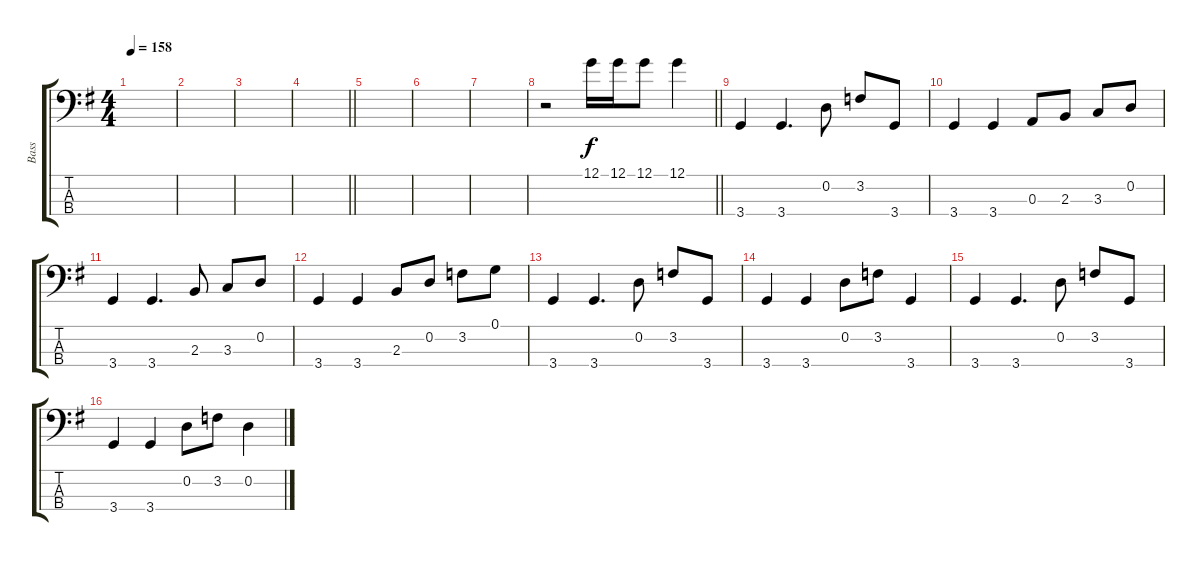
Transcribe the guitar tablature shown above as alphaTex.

\track ("Bass" "Bass") {instrument electricbassfinger}
\staff {score tabs}
\tuning (G2 D2 A1 E1) {hide}
\ts (4 4)
\tempo 158
\clef f4
\ks g
|
|
|
\barLineRight lightlight
|
|
|
|
\barLineRight lightlight
r.2 12.1.16 12.1.16 12.1.8 12.1.4 |
3.4.4 3.4.4{d} 0.2.8 3.2.8 3.4.8 |
3.4.4 3.4.4 0.3.8 2.3.8 3.3.8 0.2.8 |
3.4.4 3.4.4{d} 2.3.8 3.3.8 0.2.8 |
3.4.4 3.4.4 2.3.8 0.2.8 3.2.8 0.1.8 |
3.4.4 3.4.4{d} 0.2.8 3.2.8 3.4.8 |
3.4.4 3.4.4 0.2.8 3.2.8 3.4.4 |
3.4.4 3.4.4{d} 0.2.8 3.2.8 3.4.8 |
3.4.4 3.4.4 0.2.8 3.2.8 0.2.4
